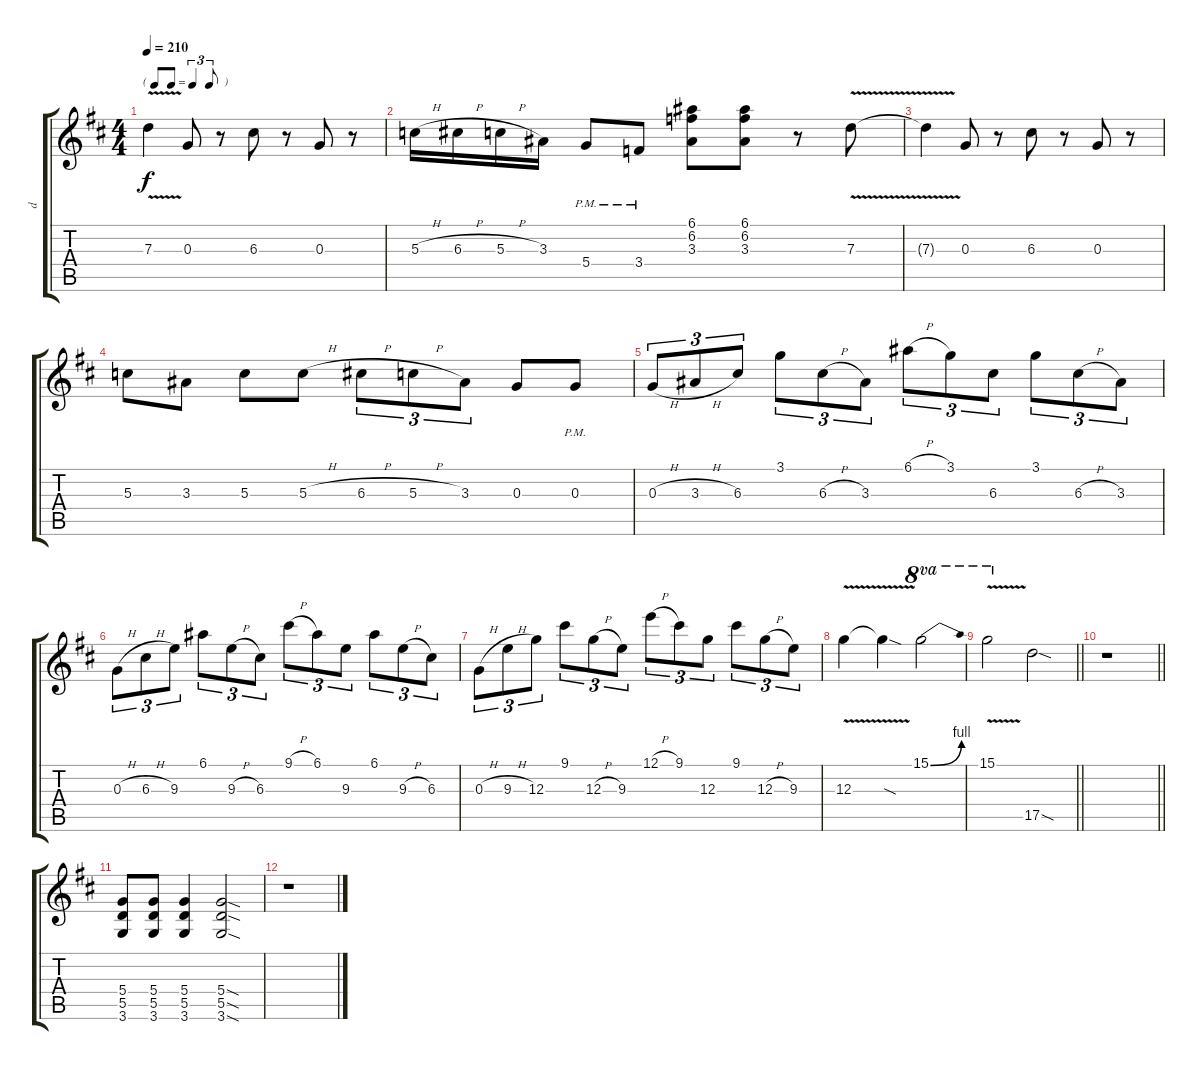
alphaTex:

\track ("d" "d") {instrument distortionguitar}
\staff {score tabs}
\tuning (E4 B3 G3 D3 A2 E2) {hide}
\ts (4 4)
\tf triplet8th
\tempo 210
\clef g2
\ks d
7.3{v t}.4{dy f} 0.3.8 r.8 6.3.8 r.8 0.3.8 r.8 |
5.3{h}.16 6.3{h}.16 5.3{h}.16 3.3.16 5.4{pm}.8 3.4{pm}.8 (6.1 6.2 3.3).8 (6.1 6.2 3.3).8 r.8 7.3{v}.8 |
7.3{v t}.4 0.3.8 r.8 6.3.8 r.8 0.3.8 r.8 |
5.3.8 3.3.8 5.3.8 5.3{h}.8 6.3{h}.8{tu (3 2)} 5.3{h}.8{tu (3 2)} 3.3.8{tu (3 2)} 0.3.8 0.3{pm}.8 |
0.3{h}.8{tu (3 2)} 3.3{h}.8{tu (3 2)} 6.3.8{tu (3 2)} 3.1.8{tu (3 2)} 6.3{h}.8{tu (3 2)} 3.3.8{tu (3 2)} 6.1{h}.8{tu (3 2)} 3.1.8{tu (3 2)} 6.3.8{tu (3 2)} 3.1.8{tu (3 2)} 6.3{h}.8{tu (3 2)} 3.3.8{tu (3 2)} |
0.3{h}.8{tu (3 2)} 6.3{h}.8{tu (3 2)} 9.3.8{tu (3 2)} 6.1.8{tu (3 2)} 9.3{h}.8{tu (3 2)} 6.3.8{tu (3 2)} 9.1{h}.8{tu (3 2)} 6.1.8{tu (3 2)} 9.3.8{tu (3 2)} 6.1.8{tu (3 2)} 9.3{h}.8{tu (3 2)} 6.3.8{tu (3 2)} |
0.3{h}.8{tu (3 2)} 9.3{h}.8{tu (3 2)} 12.3.8{tu (3 2)} 9.1.8{tu (3 2)} 12.3{h}.8{tu (3 2)} 9.3.8{tu (3 2)} 12.1{h}.8{tu (3 2)} 9.1.8{tu (3 2)} 12.3.8{tu (3 2)} 9.1.8{tu (3 2)} 12.3{h}.8{tu (3 2)} 9.3.8{tu (3 2)} |
12.3{v}.4 12.3{sod t}.4 15.1{be (bend 0 0 60 4)}.2{ot 8va} |
\barLineRight lightlight
15.1{v}.2{ot 8va} 17.5{sod}.2 |
\barLineRight lightlight
r.1 |
(5.4 5.5 3.6).8 (5.4 5.5 3.6).8 (5.4 5.5 3.6).4 (5.4{sod} 5.5{sod} 3.6{sod}).2 |
r.1
